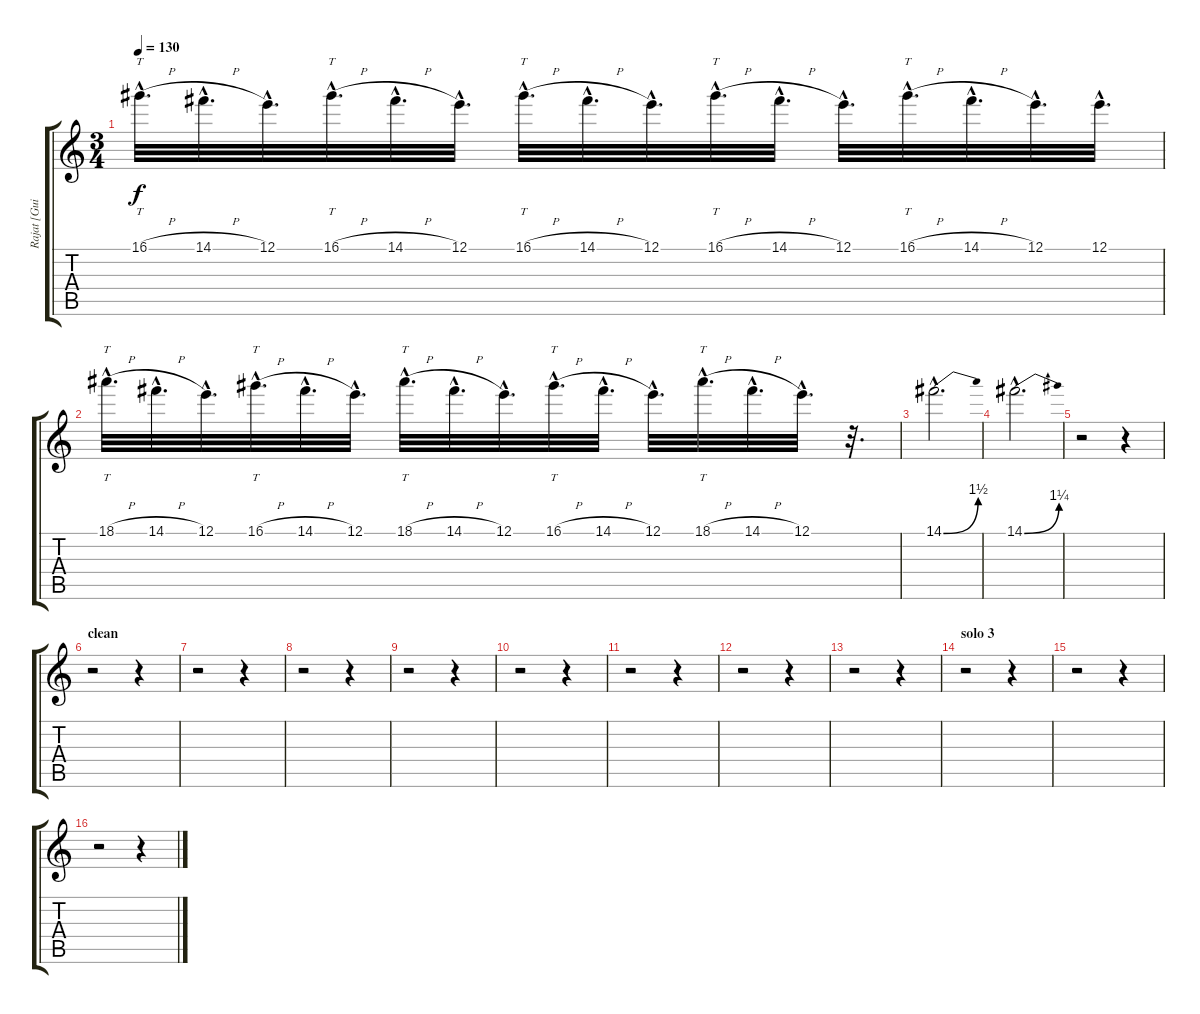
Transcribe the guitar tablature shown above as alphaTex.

\track ("Rajat [Guitar 3]" "Rajat [Gui") {instrument distortionguitar}
\staff {score tabs}
\tuning (E4 B3 G3 D3 A2 E2) {hide}
\ts (3 4)
\tempo 130
\clef g2
\ks c
16.1{h hac}.32{tt d dy f} 14.1{h hac}.32{d} 12.1{hac}.32{d} 16.1{h hac}.32{tt d} 14.1{h hac}.32{d} 12.1{hac}.32{d} 16.1{h hac}.32{tt d} 14.1{h hac}.32{d} 12.1{hac}.32{d} 16.1{h hac}.32{tt d} 14.1{h hac}.32{d} 12.1{hac}.32{d} 16.1{h hac}.32{tt d} 14.1{h hac}.32{d} 12.1{hac}.32{d} 12.1{hac}.32{d} |
18.1{h hac}.32{tt d} 14.1{h hac}.32{d} 12.1{hac}.32{d} 16.1{h hac}.32{tt d} 14.1{h hac}.32{d} 12.1{hac}.32{d} 18.1{h hac}.32{tt d} 14.1{h hac}.32{d} 12.1{hac}.32{d} 16.1{h hac}.32{tt d} 14.1{h hac}.32{d} 12.1{hac}.32{d} 18.1{h hac}.32{tt d} 14.1{h hac}.32{d} 12.1{hac}.32{d} r.32{d} |
14.1{be (bend 0 0 60 6) hac}.2{d} |
14.1{be (bend 0 0 60 5) hac}.2{d} |
r.2 r.4 |
\section ("" "clean")
r.2 r.4 |
r.2 r.4 |
r.2 r.4 |
r.2 r.4 |
r.2 r.4 |
r.2 r.4 |
r.2 r.4 |
r.2 r.4 |
\section ("" "solo 3")
r.2 r.4 |
r.2 r.4 |
r.2 r.4
